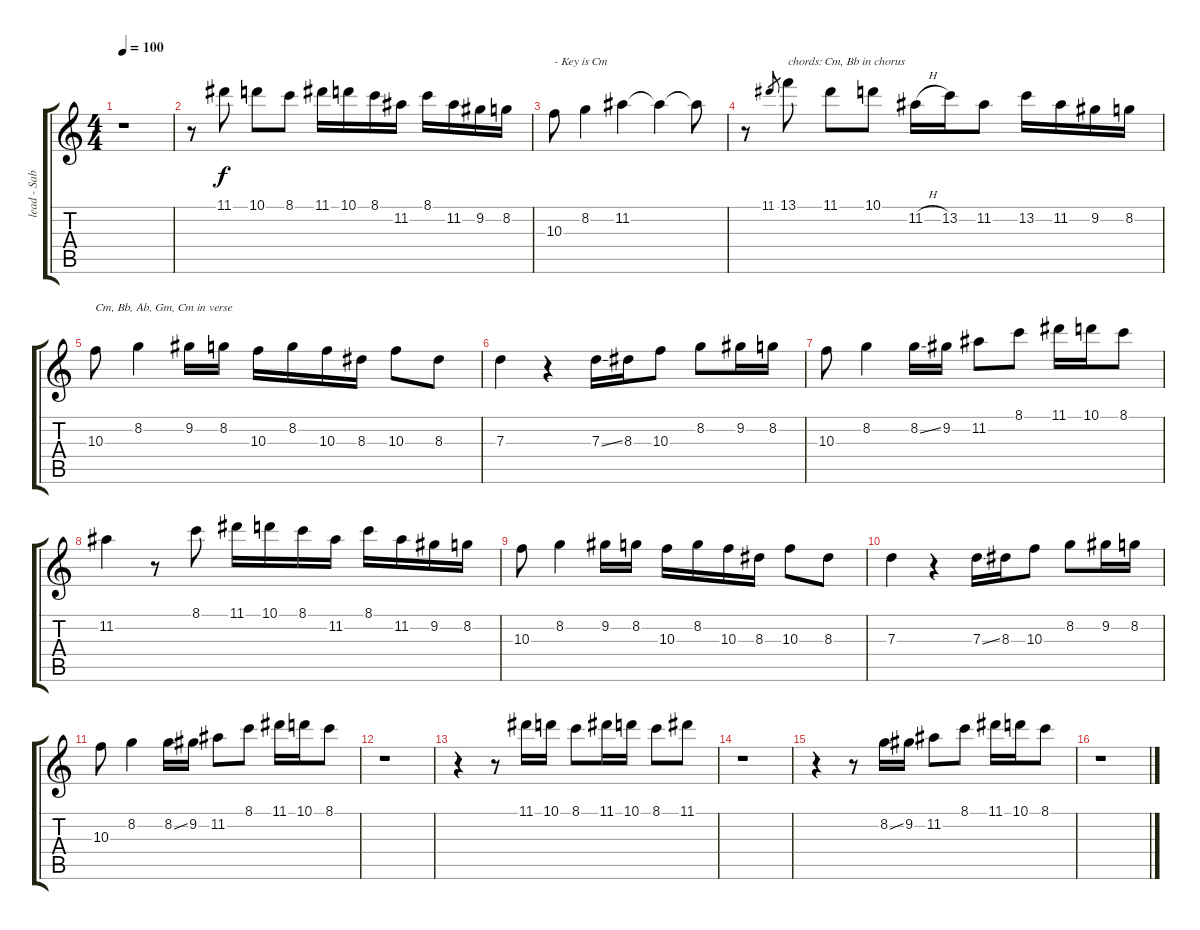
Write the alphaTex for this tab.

\track ("lead - Sabin" "lead - Sab") {instrument electricguitarclean}
\staff {score tabs}
\tuning (E4 B3 G3 D3 A2 E2) {hide}
\ts (4 4)
\tempo 100
\clef g2
\ks c
r.1{dy f instrument electricguitarclean} |
r.8{txt ""} 11.1.8 10.1.8 8.1.8 11.1.16 10.1.16 8.1.16 11.2.16 8.1.16 11.2.16 9.2.16 8.2.16 |
10.3.8{txt "- Key is Cm"} 8.2.4 11.2.4 11.2{t}.4 11.2{t}.8 |
r.8 11.1.8{gr} 13.1.8{txt "chords: Cm, Bb in chorus"} 11.1.8 10.1.8 11.2{h}.16 13.2.16 11.2.8 13.2.16 11.2.16 9.2.16 8.2.16 |
10.3.8{txt "Cm, Bb, Ab, Gm, Cm in verse"} 8.2.4 9.2.16 8.2.16 10.3.16 8.2.16 10.3.16 8.3.16 10.3.8 8.3.8 |
7.3.4 r.4 7.3{ss}.16 8.3.16 10.3.8 8.2.8 9.2.16 8.2.16 |
10.3.8 8.2.4 8.2{ss}.16 9.2.16 11.2.8 8.1.8 11.1.16 10.1.16 8.1.8 |
11.2.4 r.8 8.1.8 11.1.16 10.1.16 8.1.16 11.2.16 8.1.16 11.2.16 9.2.16 8.2.16 |
10.3.8 8.2.4 9.2.16 8.2.16 10.3.16 8.2.16 10.3.16 8.3.16 10.3.8 8.3.8 |
7.3.4 r.4 7.3{ss}.16 8.3.16 10.3.8 8.2.8 9.2.16 8.2.16 |
10.3.8 8.2.4 8.2{ss}.16 9.2.16 11.2.8 8.1.8 11.1.16 10.1.16 8.1.8 |
r.1 |
r.4 r.8 11.1.16 10.1.16 8.1.8 11.1.16 10.1.16 8.1.8 11.1.8 |
r.1 |
r.4 r.8 8.2{ss}.16 9.2.16 11.2.8 8.1.8 11.1.16 10.1.16 8.1.8 |
r.1
